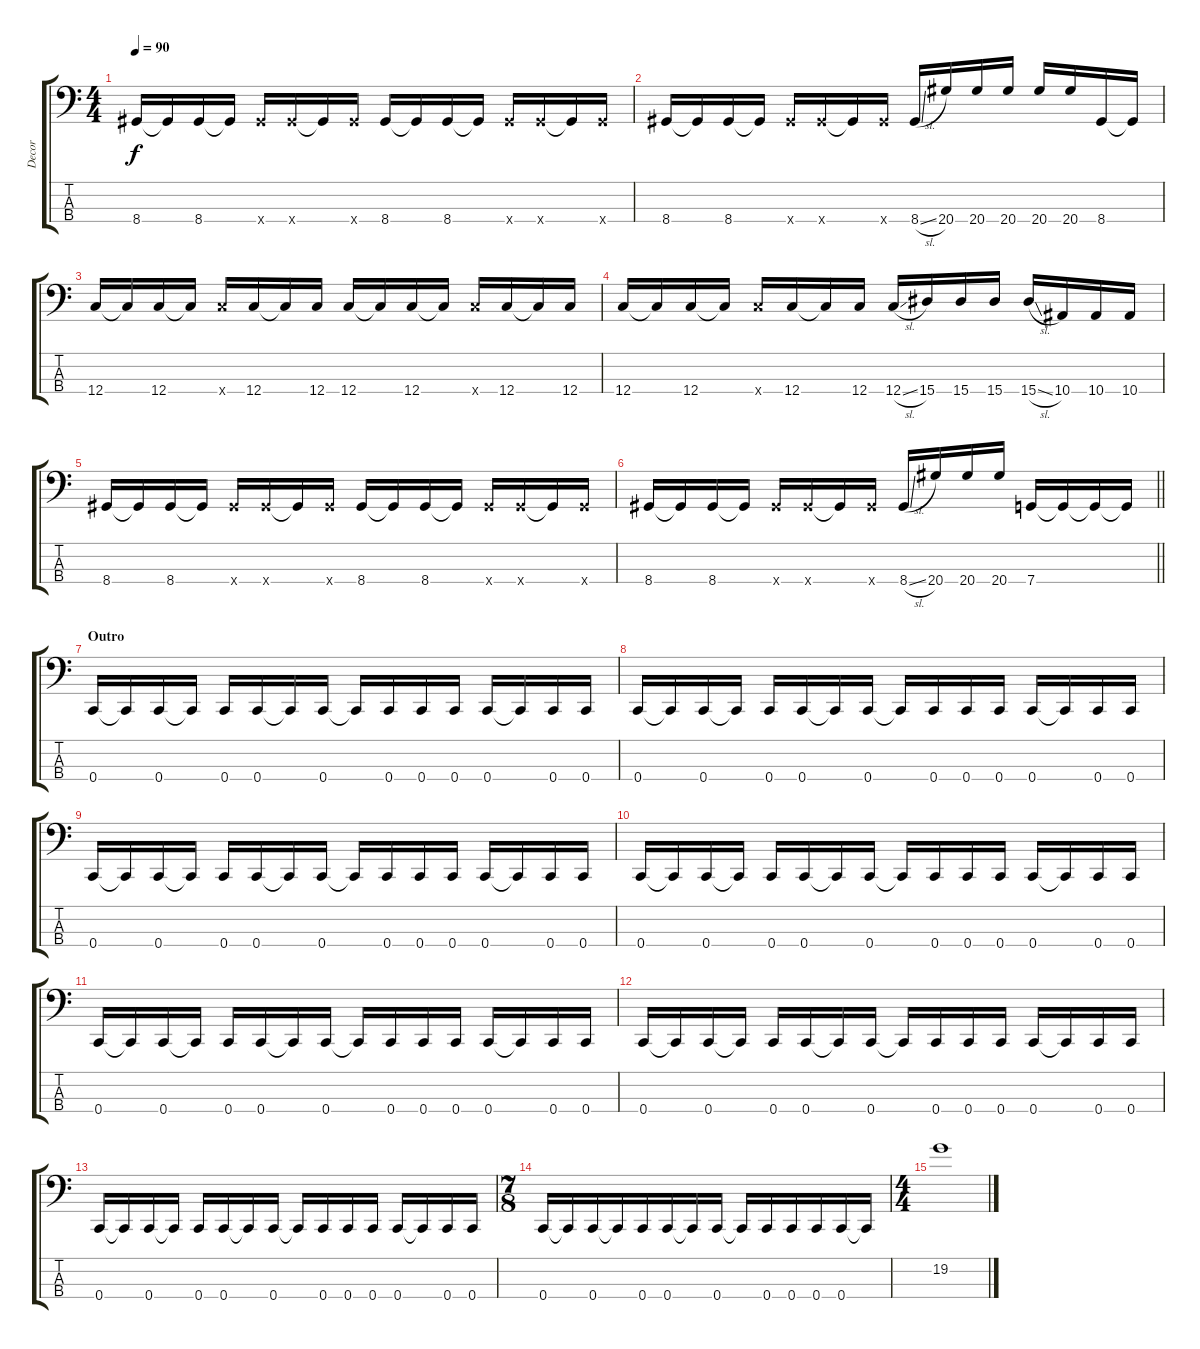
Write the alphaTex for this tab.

\track ("Decor" "Decor") {instrument slapbass1}
\staff {score tabs}
\tuning (F2 C2 G1 C1) {hide}
\ts (4 4)
\tempo 90
\clef f4
\ks c
8.4.16{dy f} 8.4{t}.16 8.4.16 8.4{t}.16 8.4{x}.16 8.4{x}.16 8.4{t}.16 8.4{x}.16 8.4.16 8.4{t}.16 8.4.16 8.4{t}.16 8.4{x}.16 8.4{x}.16 8.4{t}.16 8.4{x}.16 |
8.4.16 8.4{t}.16 8.4.16 8.4{t}.16 8.4{x}.16 8.4{x}.16 8.4{t}.16 8.4{x}.16 8.4{sl}.16 20.4.16 20.4.16 20.4.16 20.4.16 20.4.16 8.4.16 8.4{t}.16 |
12.4.16 12.4{t}.16 12.4.16 12.4{t}.16 12.4{x}.16 12.4.16 12.4{t}.16 12.4.16 12.4.16 12.4{t}.16 12.4.16 12.4{t}.16 12.4{x}.16 12.4.16 12.4{t}.16 12.4.16 |
12.4.16 12.4{t}.16 12.4.16 12.4{t}.16 12.4{x}.16 12.4.16 12.4{t}.16 12.4.16 12.4{sl}.16 15.4.16 15.4.16 15.4.16 15.4{sl}.16 10.4.16 10.4.16 10.4.16 |
8.4.16 8.4{t}.16 8.4.16 8.4{t}.16 8.4{x}.16 8.4{x}.16 8.4{t}.16 8.4{x}.16 8.4.16 8.4{t}.16 8.4.16 8.4{t}.16 8.4{x}.16 8.4{x}.16 8.4{t}.16 8.4{x}.16 |
\barLineRight lightlight
8.4.16 8.4{t}.16 8.4.16 8.4{t}.16 8.4{x}.16 8.4{x}.16 8.4{t}.16 8.4{x}.16 8.4{sl}.16 20.4.16 20.4.16 20.4.16 7.4.16 7.4{t}.16 7.4{t}.16 7.4{t}.16 |
\section ("" "Outro")
0.4.16 0.4{t}.16 0.4.16 0.4{t}.16 0.4.16 0.4.16 0.4{t}.16 0.4.16 0.4{t}.16 0.4.16 0.4.16 0.4.16 0.4.16 0.4{t}.16 0.4.16 0.4.16 |
0.4.16 0.4{t}.16 0.4.16 0.4{t}.16 0.4.16 0.4.16 0.4{t}.16 0.4.16 0.4{t}.16 0.4.16 0.4.16 0.4.16 0.4.16 0.4{t}.16 0.4.16 0.4.16 |
0.4.16 0.4{t}.16 0.4.16 0.4{t}.16 0.4.16 0.4.16 0.4{t}.16 0.4.16 0.4{t}.16 0.4.16 0.4.16 0.4.16 0.4.16 0.4{t}.16 0.4.16 0.4.16 |
0.4.16 0.4{t}.16 0.4.16 0.4{t}.16 0.4.16 0.4.16 0.4{t}.16 0.4.16 0.4{t}.16 0.4.16 0.4.16 0.4.16 0.4.16 0.4{t}.16 0.4.16 0.4.16 |
0.4.16 0.4{t}.16 0.4.16 0.4{t}.16 0.4.16 0.4.16 0.4{t}.16 0.4.16 0.4{t}.16 0.4.16 0.4.16 0.4.16 0.4.16 0.4{t}.16 0.4.16 0.4.16 |
0.4.16 0.4{t}.16 0.4.16 0.4{t}.16 0.4.16 0.4.16 0.4{t}.16 0.4.16 0.4{t}.16 0.4.16 0.4.16 0.4.16 0.4.16 0.4{t}.16 0.4.16 0.4.16 |
0.4.16 0.4{t}.16 0.4.16 0.4{t}.16 0.4.16 0.4.16 0.4{t}.16 0.4.16 0.4{t}.16 0.4.16 0.4.16 0.4.16 0.4.16 0.4{t}.16 0.4.16 0.4.16 |
\ts (7 8)
0.4.16 0.4{t}.16 0.4.16 0.4{t}.16 0.4.16 0.4.16 0.4{t}.16 0.4.16 0.4{t}.16 0.4.16 0.4.16 0.4.16 0.4.16 0.4{t}.16 |
\ts (4 4)
19.2.1
